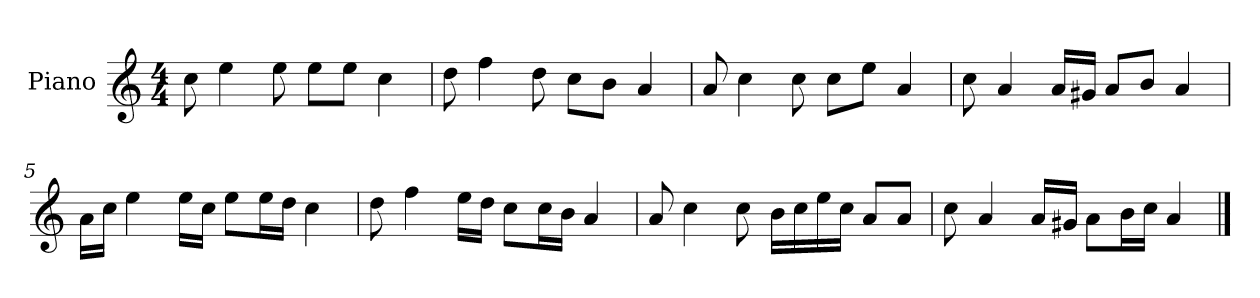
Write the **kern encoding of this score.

**kern
*part1
*staff1
*I"Piano
*I'P-no
*clefG2
*k[]
*M4/4
*MM90
=1
8cc\
4ee\
8ee\
8ee\L
8ee\J
4cc\
=2
8dd\
4ff\
8dd\
8cc\L
8b\J
4a/
=3
8a/
4cc\
8cc\
8cc\L
8ee\J
4a/
=4
8cc\
4a/
16a/LL
16g#X/JJ
8a/L
8b/J
4a/
=5
16a\LL
16cc\JJ
4ee\
16ee\LL
16cc\JJ
8ee\L
16ee\L
16dd\JJ
4cc\
!!LO:LB:g=z
=6
8dd\
4ff\
16ee\LL
16dd\JJ
8cc\L
16cc\L
16b\JJ
4a/
=7
8a/
4cc\
8cc\
16b\LL
16cc\
16ee\
16cc\JJ
8a/L
8a/J
=8
8cc\
4a/
16a/LL
16g#X/JJ
8a\L
16b\L
16cc\JJ
4a/
==
*-
